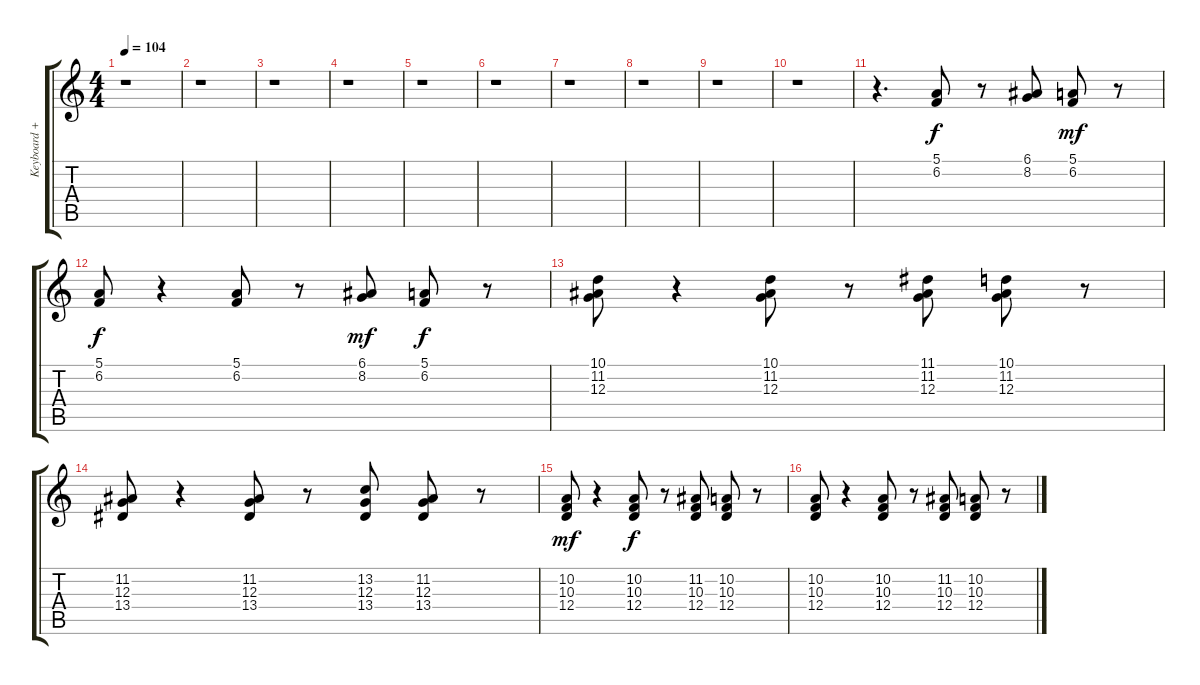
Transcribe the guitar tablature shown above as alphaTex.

\track ("Keyboard + Koto (70-75)" "Keyboard +") {instrument electricpiano1}
\staff {score tabs}
\tuning (E4 B3 G3 D3 A2 E2) {hide}
\ts (4 4)
\tempo 104
\clef g2
\ks c
r.1{dy f} |
r.1 |
r.1 |
r.1 |
r.1 |
r.1 |
r.1 |
r.1 |
r.1 |
r.1 |
r.4{d} (5.1 6.2).8 r.8 (6.1 8.2).8 (5.1 6.2).8{dy mf} r.8 |
(5.1 6.2).8{dy f} r.4 (5.1 6.2).8 r.8 (6.1 8.2).8{dy mf} (5.1 6.2).8{dy f} r.8 |
(10.1 11.2 12.3).8 r.4 (10.1 11.2 12.3).8 r.8 (11.1 11.2 12.3).8 (10.1 11.2 12.3).8 r.8 |
(11.2 12.3 13.4).8 r.4 (11.2 12.3 13.4).8 r.8 (13.2 12.3 13.4).8 (11.2 12.3 13.4).8 r.8 |
(10.2 10.3 12.4).8{dy mf} r.4 (10.2 10.3 12.4).8{dy f} r.8 (11.2 10.3 12.4).8 (10.2 10.3 12.4).8 r.8 |
(10.2 10.3 12.4).8 r.4 (10.2 10.3 12.4).8 r.8 (11.2 10.3 12.4).8 (10.2 10.3 12.4).8 r.8
